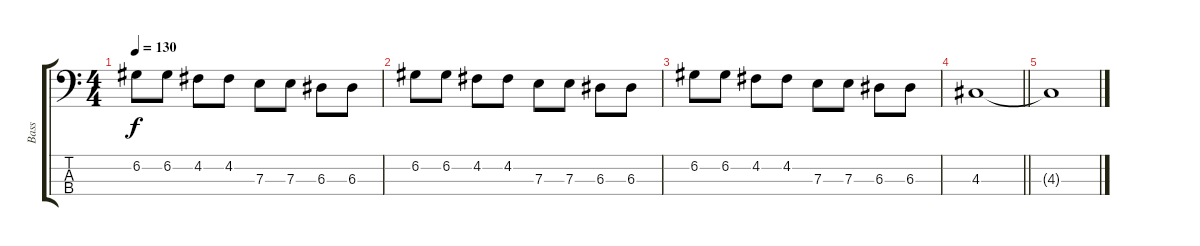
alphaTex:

\track ("Bass" "Bass") {instrument electricbassfinger}
\staff {score tabs}
\tuning (G2 D2 A1 E1) {hide}
\ts (4 4)
\tempo 130
\clef f4
\ks c
6.2.8{dy f} 6.2.8 4.2.8 4.2.8 7.3.8 7.3.8 6.3.8 6.3.8 |
6.2.8 6.2.8 4.2.8 4.2.8 7.3.8 7.3.8 6.3.8 6.3.8 |
6.2.8 6.2.8 4.2.8 4.2.8 7.3.8 7.3.8 6.3.8 6.3.8 |
\barLineRight lightlight
4.3.1 |
4.3{t}.1
